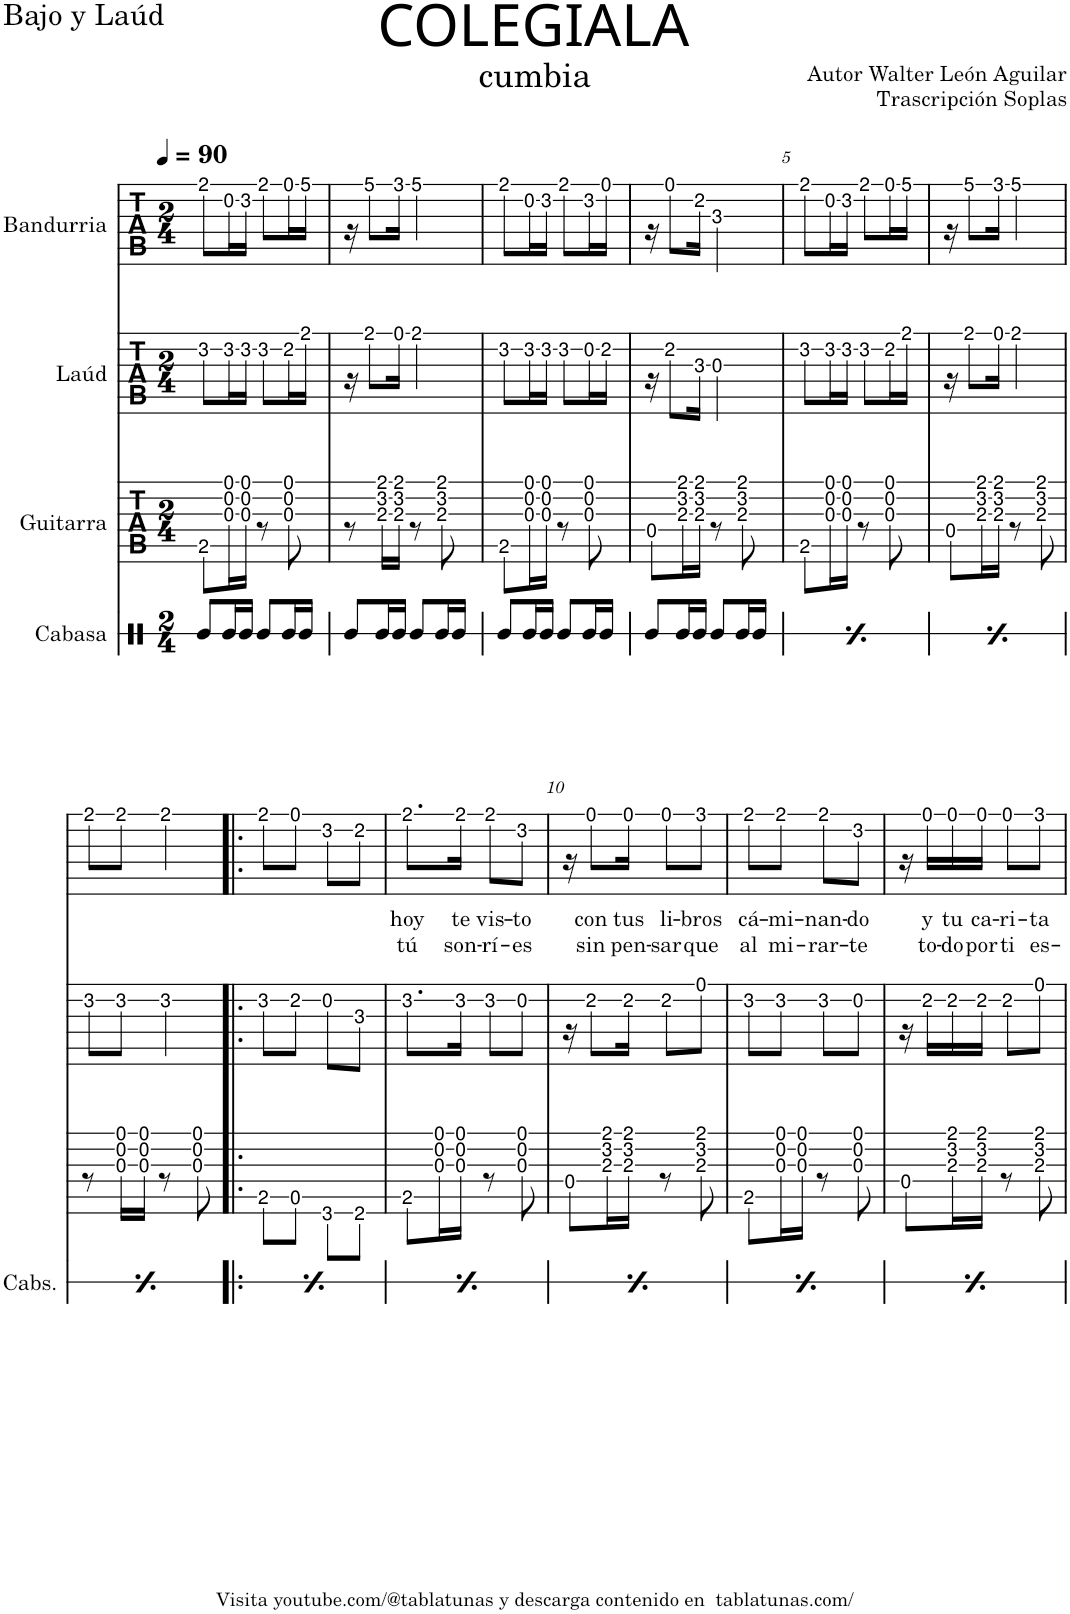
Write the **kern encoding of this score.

**kern	**kern	**kern	**kern	**text	**text
*part4	*part3	*part2	*part1	*part1	*part1
*staff4	*staff3	*staff2	*staff1	*staff1	*staff1
*I"Cabasa	*I"Guitarra	*I"Laúd	*I"Bandurria	*	*
*I'Cabs.	*	*	*	*	*
*stria1	*stria6	*stria6	*stria6	*	*
*clefX	*	*	*	*	*
*k[]	*k[f#]	*k[f#]	*k[f#]	*	*
*M2/4	*M2/4	*M2/4	*M2/4	*	*
*MM90	*MM90	*MM90	*MM90	*	*
=1	=1	=1	=1	=1	=1
8Re/L	8BB\L	8g\L	8bb\L	.	.
16Re/L	16G\ 16B\ 16e\L	16g\L	16ee\L	.	.
16Re/JJ	16G\ 16B\ 16e\JJ	16g\JJ	16gg\JJ	.	.
8Re/L	8r	8g\L	8bb\L	.	.
16Re/L	8G\ 8B\ 8e\	16f#\L	16aa\L	.	.
16Re/JJ	.	16b\JJ	16ddd\JJ	.	.
=2	=2	=2	=2	=2	=2
8Re/L	8r	16r	16r	.	.
.	.	8b\L	8ddd\L	.	.
16Re/L	16A\ 16d\ 16f#\LL	.	.	.	.
16Re/JJ	16A\ 16d\ 16f#\JJ	16a\Jk	16ccc\Jk	.	.
8Re/L	8r	4b\	4ddd\	.	.
16Re/L	8A\ 8d\ 8f#\	.	.	.	.
16Re/JJ	.	.	.	.	.
=3	=3	=3	=3	=3	=3
8Re/L	8BB\L	8g\L	8bb\L	.	.
16Re/L	16G\ 16B\ 16e\L	16g\L	16ee\L	.	.
16Re/JJ	16G\ 16B\ 16e\JJ	16g\JJ	16gg\JJ	.	.
8Re/L	8r	8g\L	8bb\L	.	.
16Re/L	8G\ 8B\ 8e\	16e\L	16gg\L	.	.
16Re/JJ	.	16f#\JJ	16aa\JJ	.	.
=4	=4	=4	=4	=4	=4
8Re/L	8D\L	16r	16r	.	.
.	.	8f#\L	8aa\L	.	.
16Re/L	16A\ 16d\ 16f#\L	.	.	.	.
16Re/JJ	16A\ 16d\ 16f#\JJ	16d\Jk	16ff#\Jk	.	.
8Re/L	8r	4B\	4dd\	.	.
16Re/L	8A\ 8d\ 8f#\	.	.	.	.
16Re/JJ	.	.	.	.	.
=5	=5	=5	=5	=5	=5
8Re/L	8BB\L	8g\L	8bb\L	.	.
16Re/L	16G\ 16B\ 16e\L	16g\L	16ee\L	.	.
16Re/JJ	16G\ 16B\ 16e\JJ	16g\JJ	16gg\JJ	.	.
8Re/L	8r	8g\L	8bb\L	.	.
16Re/L	8G\ 8B\ 8e\	16f#\L	16aa\L	.	.
16Re/JJ	.	16b\JJ	16ddd\JJ	.	.
=6	=6	=6	=6	=6	=6
8Re/L	8D\L	16r	16r	.	.
.	.	8b\L	8ddd\L	.	.
16Re/L	16A\ 16d\ 16f#\L	.	.	.	.
16Re/JJ	16A\ 16d\ 16f#\JJ	16a\Jk	16ccc\Jk	.	.
8Re/L	8r	4b\	4ddd\	.	.
16Re/L	8A\ 8d\ 8f#\	.	.	.	.
16Re/JJ	.	.	.	.	.
!!LO:LB:g=z
=7	=7	=7	=7	=7	=7
8Re/L	8r	8g\L	8bb\L	.	.
16Re/L	16G\ 16B\ 16e\LL	8g\J	8bb\J	.	.
16Re/JJ	16G\ 16B\ 16e\JJ	.	.	.	.
8Re/L	8r	4g\	4bb\	.	.
16Re/L	8G\ 8B\ 8e\	.	.	.	.
16Re/JJ	.	.	.	.	.
=8!|:	=8!|:	=8!|:	=8!|:	=8!|:	=8!|:
8Re/L	8BB\L	8g\L	8bb\L	.	.
16Re/L	8AA\J	8f#\J	8aa\J	.	.
16Re/JJ	.	.	.	.	.
8Re/L	8GG\L	8e\L	8gg\L	.	.
16Re/L	8FF#\J	8d\J	8ff#\J	.	.
16Re/JJ	.	.	.	.	.
=9	=9	=9	=9	=9	=9
!	!	!	!	!LO:LY:b	!LO:LY:b
8Re/L	8BB\L	8.g\L	8.bb\L	hoy	tú
16Re/L	16G\ 16B\ 16e\L	.	.	.	.
!	!	!	!	!LO:LY:b	!LO:LY:b
16Re/JJ	16G\ 16B\ 16e\JJ	16g\Jk	16bb\Jk	te	son-
!	!	!	!	!LO:LY:b	!LO:LY:b
8Re/L	8r	8g\L	8bb\L	vis-	-rí-
!	!	!	!	!LO:LY:b	!LO:LY:b
16Re/L	8G\ 8B\ 8e\	8e\J	8gg\J	-to	-es
16Re/JJ	.	.	.	.	.
=10	=10	=10	=10	=10	=10
8Re/L	8D\L	16r	16r	.	.
!	!	!	!	!LO:LY:b	!LO:LY:b
.	.	8f#\L	8aa\L	con	sin
16Re/L	16A\ 16d\ 16f#\L	.	.	.	.
!	!	!	!	!LO:LY:b	!LO:LY:b
16Re/JJ	16A\ 16d\ 16f#\JJ	16f#\Jk	16aa\Jk	tus	pen-
!	!	!	!	!LO:LY:b	!LO:LY:b
8Re/L	8r	8f#\L	8aa\L	li-	-sar
!	!	!	!	!LO:LY:b	!LO:LY:b
16Re/L	8A\ 8d\ 8f#\	8a\J	8ccc\J	-bros	que
16Re/JJ	.	.	.	.	.
=11	=11	=11	=11	=11	=11
!	!	!	!	!LO:LY:b	!LO:LY:b
8Re/L	8BB\L	8g\L	8bb\L	cá-	al
!	!	!	!	!LO:LY:b	!LO:LY:b
16Re/L	16G\ 16B\ 16e\L	8g\J	8bb\J	-mi-	mi-
16Re/JJ	16G\ 16B\ 16e\JJ	.	.	.	.
!	!	!	!	!LO:LY:b	!LO:LY:b
8Re/L	8r	8g\L	8bb\L	-nan-	-rar-
!	!	!	!	!LO:LY:b	!LO:LY:b
16Re/L	8G\ 8B\ 8e\	8e\J	8gg\J	-do	-te
16Re/JJ	.	.	.	.	.
=12	=12	=12	=12	=12	=12
8Re/L	8D\L	16r	16r	.	.
!	!	!	!	!LO:LY:b	!LO:LY:b
.	.	16f#\LL	16aa\LL	y	to-
!	!	!	!	!LO:LY:b	!LO:LY:b
16Re/L	16A\ 16d\ 16f#\L	16f#\	16aa\	tu	-do
!	!	!	!	!LO:LY:b	!LO:LY:b
16Re/JJ	16A\ 16d\ 16f#\JJ	16f#\JJ	16aa\JJ	ca-	por
!	!	!	!	!LO:LY:b	!LO:LY:b
8Re/L	8r	8f#\L	8aa\L	ri-	ti
!	!	!	!	!LO:LY:b	!LO:LY:b
16Re/L	8A\ 8d\ 8f#\	8a\J	8ccc\J	-ta	es-
16Re/JJ	.	.	.	.	.
=	=	=	=	=	=
*-	*-	*-	*-	*-	*-
